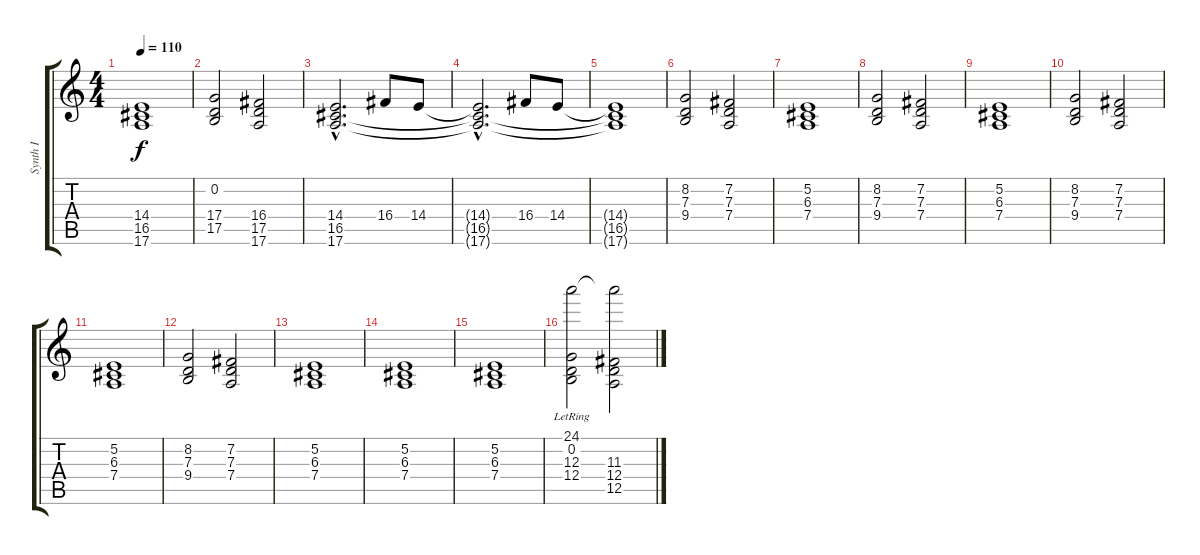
\track ("Synth I" "Synth I") {instrument synthstrings1}
\staff {score tabs}
\tuning (A4 B3 G3 D3 A2 E2) {hide}
\ts (4 4)
\tempo 110
\clef g2
\ks c
(14.4 16.5 17.6).1{dy f} |
(0.2 17.4 17.5).2 (16.4 17.5 17.6).2 |
(14.4{hac} 16.5{hac} 17.6{hac}).2{d} 16.4.8 14.4.8 |
(14.4{hac t} 16.5{hac t} 17.6{hac t}).2{d} 16.4.8 14.4.8 |
(14.4{t} 16.5{t} 17.6{t}).1 |
(8.2 7.3 9.4).2{volume 9} (7.2 7.3 7.4).2 |
(5.2 6.3 7.4).1 |
(8.2 7.3 9.4).2{volume 9} (7.2 7.3 7.4).2 |
(5.2 6.3 7.4).1 |
(8.2 7.3 9.4).2{volume 9} (7.2 7.3 7.4).2 |
(5.2 6.3 7.4).1 |
(8.2 7.3 9.4).2{volume 9} (7.2 7.3 7.4).2 |
(5.2 6.3 7.4).1 |
(5.2 6.3 7.4).1 |
(5.2 6.3 7.4).1 |
(24.1{lr} 0.2 12.3 12.4).2 (24.1{t} 11.3 12.4 12.5).2
